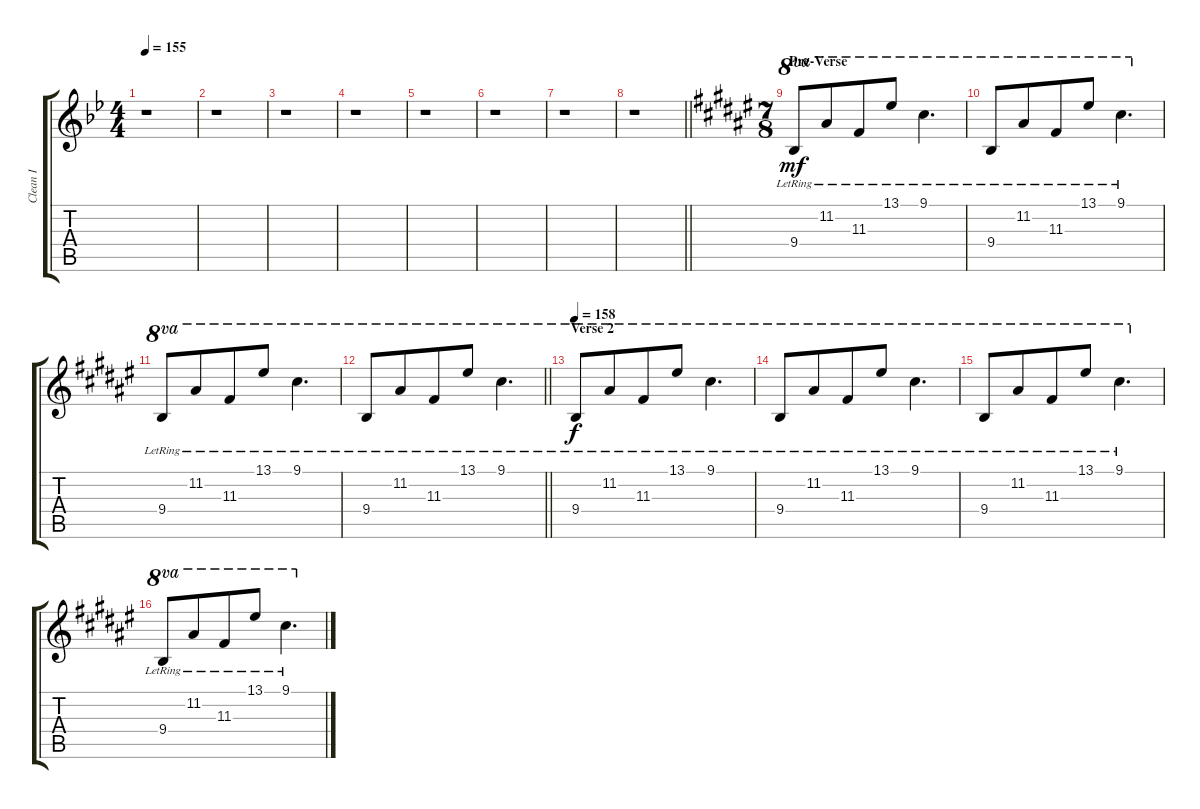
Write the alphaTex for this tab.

\track ("Clean I" "Clean I") {instrument acousticguitarnylon}
\staff {score tabs}
\tuning (E4 B3 G3 D3 A2 E2) {hide}
\ts (4 4)
\tempo 155
\clef g2
\ks bb
r.1{dy mp} |
r.1 |
r.1 |
r.1 |
r.1 |
r.1 |
r.1 |
\barLineRight lightlight
r.1 |
\ts (7 8)
\section ("" "Pre-Verse")
\ks f#
9.4{lr}.8{ot 8va dy mf} 11.2{lr}.8{ot 8va} 11.3{lr}.8{ot 8va} 13.1{lr}.8{ot 8va} 9.1{lr}.4{d ot 8va} |
\ks d#minor
9.4{lr}.8{ot 8va} 11.2{lr}.8{ot 8va} 11.3{lr}.8{ot 8va} 13.1{lr}.8{ot 8va} 9.1{lr}.4{d ot 8va} |
9.4{lr}.8{ot 8va} 11.2{lr}.8{ot 8va} 11.3{lr}.8{ot 8va} 13.1{lr}.8{ot 8va} 9.1{lr}.4{d ot 8va} |
\barLineRight lightlight
9.4{lr}.8{ot 8va} 11.2{lr}.8{ot 8va} 11.3{lr}.8{ot 8va} 13.1{lr}.8{ot 8va} 9.1{lr}.4{d ot 8va} |
\section ("" "Verse 2")
\tempo 158
\ks f#
9.4{lr}.8{ot 8va dy f} 11.2{lr}.8{ot 8va} 11.3{lr}.8{ot 8va} 13.1{lr}.8{ot 8va} 9.1{lr}.4{d ot 8va} |
\ks d#minor
9.4{lr}.8{ot 8va} 11.2{lr}.8{ot 8va} 11.3{lr}.8{ot 8va} 13.1{lr}.8{ot 8va} 9.1{lr}.4{d ot 8va} |
\ks f#
9.4{lr}.8{ot 8va} 11.2{lr}.8{ot 8va} 11.3{lr}.8{ot 8va} 13.1{lr}.8{ot 8va} 9.1{lr}.4{d ot 8va} |
\ks d#minor
9.4{lr}.8{ot 8va} 11.2{lr}.8{ot 8va} 11.3{lr}.8{ot 8va} 13.1{lr}.8{ot 8va} 9.1{lr}.4{d ot 8va}
